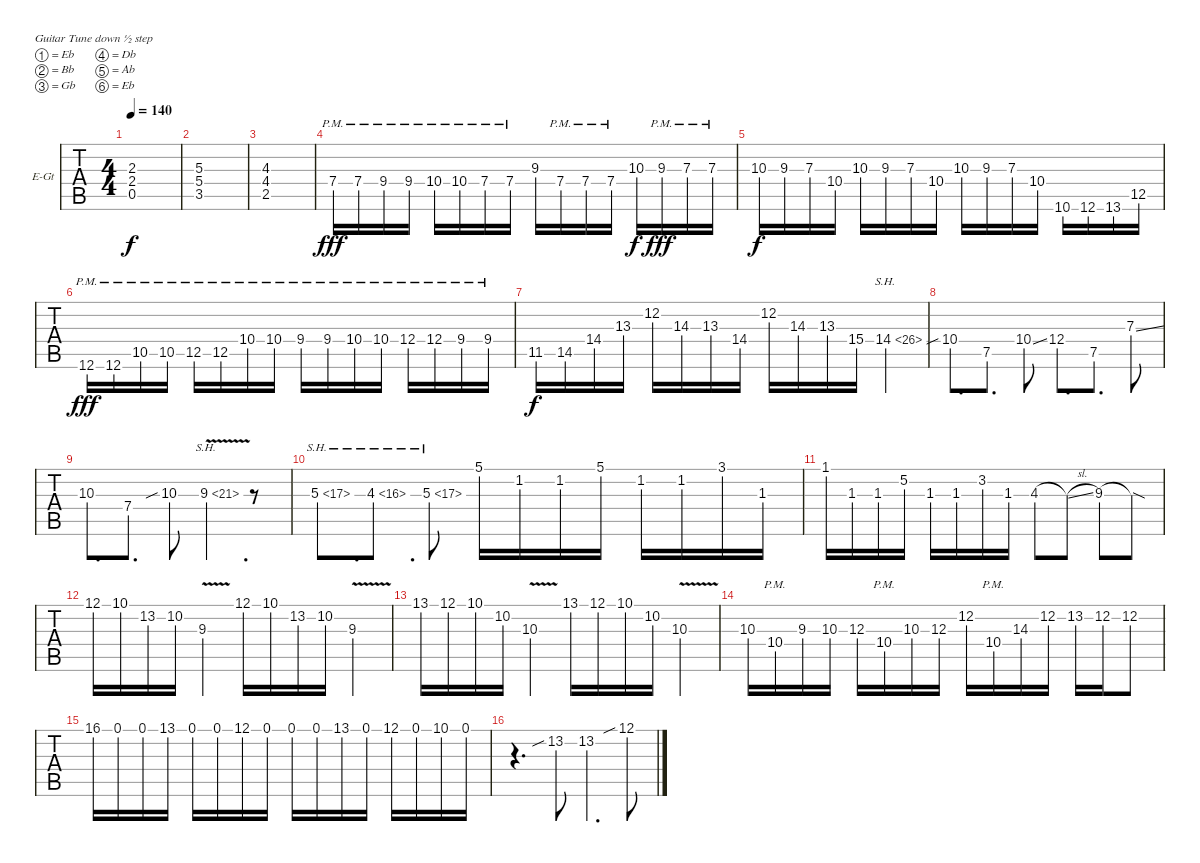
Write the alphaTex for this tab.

\bracketExtendMode groupsimilarinstruments
\firstSystemTrackNameOrientation horizontal
\otherSystemsTrackNameOrientation horizontal
\track ("Юрий Мелисов" "E-Gt") {instrument distortionguitar}
\staff {tabs}
\tuning (Eb4 Bb3 Gb3 Db3 Ab2 Eb2)
\ts (4 4)
\tempo 140
\clef g2
\ks c
(2.3 2.4 0.5).1{dy f} |
(5.3 5.4 3.5).1 |
(4.3 4.4 2.5).1 |
7.4{pm}.16{dy fff} 7.4{pm}.16 9.4{pm}.16 9.4{pm}.16 10.4{pm}.16 10.4{pm}.16 7.4{pm}.16 7.4{pm}.16 9.3.16 7.4{pm}.16 7.4{pm}.16 7.4{pm}.16 10.3.16{dy f} 9.3{pm}.16{dy fff} 7.3{pm}.16 7.3{pm}.16 |
10.3.16{dy f} 9.3.16 7.3.16 10.4.16 10.3.16 9.3.16 7.3.16 10.4.16 10.3.16 9.3.16 7.3.16 10.4.16 10.6.16 12.6.16 13.6.16 12.5.16 |
12.6{pm}.16{dy fff} 12.6{pm}.16 10.5{pm}.16 10.5{pm}.16 12.5{pm}.16 12.5{pm}.16 10.4{pm}.16 10.4{pm}.16 9.4{pm}.16 9.4{pm}.16 10.4{pm}.16 10.4{pm}.16 12.4{pm}.16 12.4{pm}.16 9.4{pm}.16 9.4{pm}.16 |
11.5.16{dy f} 14.5.16 14.4.16 13.3.16 12.2.16 14.3.16 13.3.16 14.4.16 12.2.16 14.3.16 13.3.16 15.4.16 14.4{sh 12}.4 |
10.4{sib}.8{d} 7.5.8{d} 10.4{ss}.8 12.4.8{d} 7.5.8{d} 7.3{ss}.8 |
10.3.8{d} 7.4.8{d} 10.3{sib}.8 9.3{sh 12 v}.4{d} r.8 |
5.3{sh 12}.8{d} 4.3{sh 12}.8{d} 5.3{sh 12}.8 5.1.16 1.2.16 1.2.16 5.1.16 1.2.16 1.2.16 3.1.16 1.3.16 |
1.1.16 1.3.16 1.3.16 5.2.16 1.3.16 1.3.16 3.2.16 1.3.16 4.3.8 4.3{sl t}.8 9.3.8 9.3{sod t}.8 |
12.1.16 10.1.16 13.2.16 10.2.16 9.3{v}.4 12.1.16 10.1.16 13.2.16 10.2.16 9.3{v}.4 |
13.1.16 12.1.16 10.1.16 10.2.16 10.3{v}.4 13.1.16 12.1.16 10.1.16 10.2.16 10.3{v}.4 |
10.3.16 10.4{pm}.16 9.3.16 10.3.16 12.3.16 10.4{pm}.16 10.3.16 12.3.16 12.2.16 10.4{pm}.16 14.3.16 12.2.16 13.2.16 12.2.16 12.2.8 |
16.1.16 0.1.16 0.1.16 13.1.16 0.1.16 0.1.16 12.1.16 0.1.16 0.1.16 0.1.16 13.1.16 0.1.16 12.1.16 0.1.16 10.1.16 0.1.16 |
r.4{d} 13.2{sib}.8 13.2.4{d} 12.1{sib}.8
